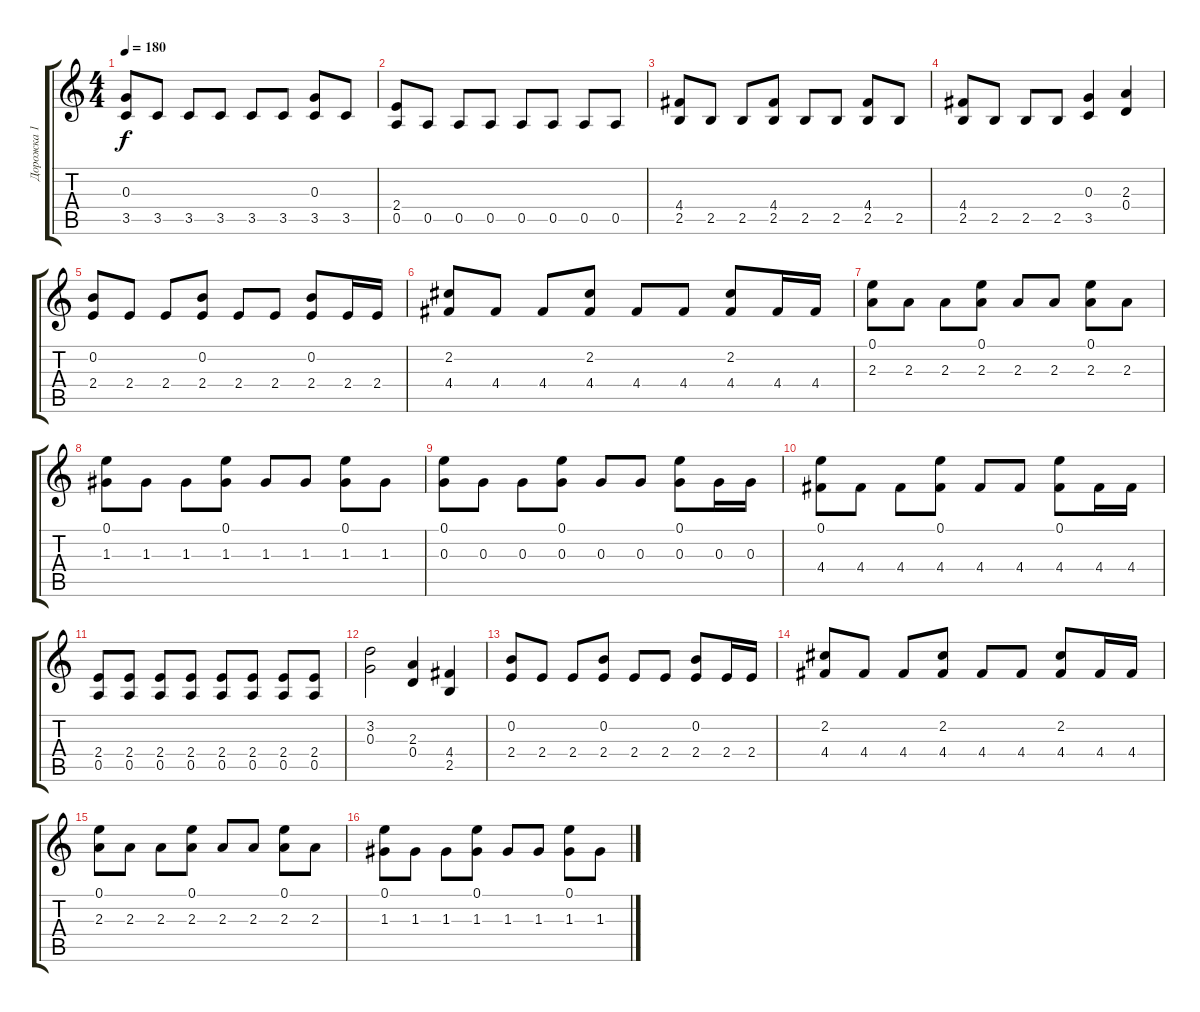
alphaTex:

\track ("Дорожка 1" "Дорожка 1") {instrument distortionguitar}
\staff {score tabs}
\tuning (E4 B3 G3 D3 A2 E2) {hide}
\ts (4 4)
\tempo 180
\clef g2
\ks c
(0.3 3.5).8{dy f} 3.5.8 3.5.8 3.5.8 3.5.8 3.5.8 (0.3 3.5).8 3.5.8 |
(2.4 0.5).8 0.5.8 0.5.8 0.5.8 0.5.8 0.5.8 0.5.8 0.5.8 |
(4.4 2.5).8 2.5.8 2.5.8 (4.4 2.5).8 2.5.8 2.5.8 (4.4 2.5).8 2.5.8 |
(4.4 2.5).8 2.5.8 2.5.8 2.5.8 (0.3 3.5).4 (2.3 0.4).4 |
(0.2 2.4).8 2.4.8 2.4.8 (0.2 2.4).8 2.4.8 2.4.8 (0.2 2.4).8 2.4.16 2.4.16 |
(2.2 4.4).8 4.4.8 4.4.8 (2.2 4.4).8 4.4.8 4.4.8 (2.2 4.4).8 4.4.16 4.4.16 |
(0.1 2.3).8 2.3.8 2.3.8 (0.1 2.3).8 2.3.8 2.3.8 (0.1 2.3).8 2.3.8 |
(0.1 1.3).8 1.3.8 1.3.8 (0.1 1.3).8 1.3.8 1.3.8 (0.1 1.3).8 1.3.8 |
(0.1 0.3).8 0.3.8 0.3.8 (0.1 0.3).8 0.3.8 0.3.8 (0.1 0.3).8 0.3.16 0.3.16 |
(0.1 4.4).8 4.4.8 4.4.8 (0.1 4.4).8 4.4.8 4.4.8 (0.1 4.4).8 4.4.16 4.4.16 |
(2.4 0.5).8 (2.4 0.5).8 (2.4 0.5).8 (2.4 0.5).8 (2.4 0.5).8 (2.4 0.5).8 (2.4 0.5).8 (2.4 0.5).8 |
(3.2 0.3).2 (2.3 0.4).4 (4.4 2.5).4 |
(0.2 2.4).8 2.4.8 2.4.8 (0.2 2.4).8 2.4.8 2.4.8 (0.2 2.4).8 2.4.16 2.4.16 |
(2.2 4.4).8 4.4.8 4.4.8 (2.2 4.4).8 4.4.8 4.4.8 (2.2 4.4).8 4.4.16 4.4.16 |
(0.1 2.3).8 2.3.8 2.3.8 (0.1 2.3).8 2.3.8 2.3.8 (0.1 2.3).8 2.3.8 |
(0.1 1.3).8 1.3.8 1.3.8 (0.1 1.3).8 1.3.8 1.3.8 (0.1 1.3).8 1.3.8
